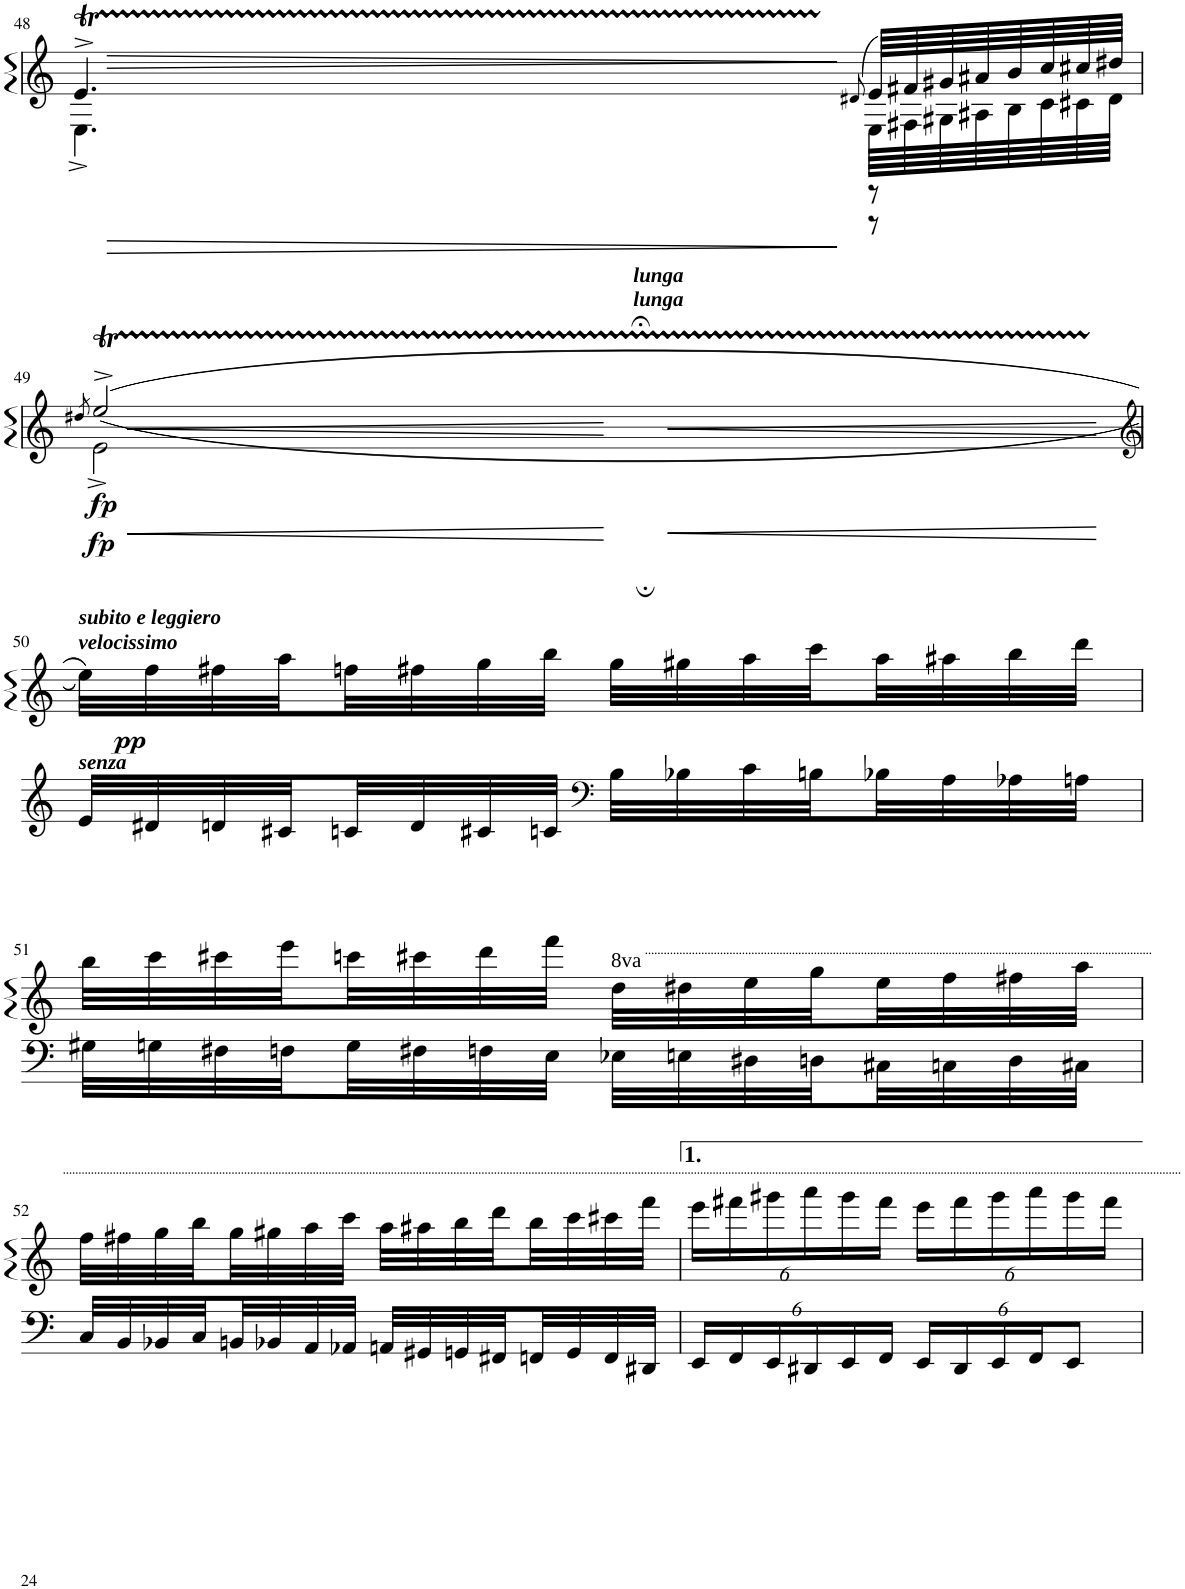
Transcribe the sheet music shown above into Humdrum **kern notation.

**kern	**kern	**dynam
*part1	*part1	*part1
*staff2	*staff1	*staff1/2
*I"Piano	*	*
*I'Pno	*	*
!!LO:PB:g=z
*clefF4	*clefG2	*
*k[]	*k[]	*
*M2/4	*M2/4	*
=48	=48	=48
*	*^	*
*	*	*^	*
*	*	*	*^	*
2r	4.et^/	4.E^\	64e!	64E!	.
!	!	!	!	!	!LO:HP:b
.	.	.	64f!	64F!	>
!	!	!	!	!	!LO:HP:b
.	.	.	64e!	64E!	>
.	.	.	64f!	64F!	.
.	.	.	64e!	64E!	.
.	.	.	64f!	64F!	.
.	.	.	64e!	64E!	.
.	.	.	64f!	64F!	.
.	.	.	64e!	64E!	.
.	.	.	64f!	64F!	.
.	.	.	64e!	64E!	.
.	.	.	64f!	64F!	.
.	.	.	64e!	64E!	.
.	.	.	64f!	64F!	.
.	.	.	64e!	64E!	.
.	.	.	64f!	64F!	.
.	.	.	64e!	64E!	.
.	.	.	64f!	64F!	.
.	.	.	64e!	64E!	.
.	.	.	64f!	64F!	.
.	.	.	64e!	64E!	.
.	.	.	64f!	64F!	.
.	.	.	64e!	64E!	.
.	.	.	64f!	64F!	.
.	(8qd#X/	.	.	.	.
.	64e/LLLL)	64E\LLLL	8r	8r	.
.	64f#X/	64F#X\	.	.	.
.	64g#X/	64G#X\	.	.	.
.	64a#X/	64A#X\	.	.	.
.	64b/	64B\	.	.	.
.	64cc/	64c\	.	.	.
.	64cc#X/	64c#X\	.	.	.
.	64dd#X/JJJJ	64d#\JJJJ	.	.	.
!!LO:LB:g=z	!!	!!	!!
=49	=49	=49	=49	=49	=49
.	.	.	.	8qdd#X/	.
!	!	!	!	!	!LO:DY:b
!	!	!	!	!	!LO:DY:n=1:b
2r	(<(>2eet^/	2e^\	64ee!	64e!	fp fp
!	!	!	!	!	!LO:HP:b
.	.	.	64ff!i	64f!i	<
!	!	!	!	!	!LO:HP:b
.	.	.	64ee!i	64e!i	<
.	.	.	64ff!i	64f!i	.
.	.	.	64ee!i	64e!i	.
.	.	.	64ff!i	64f!i	.
.	.	.	64ee!i	64e!i	.
.	.	.	64ff!i	64f!i	.
.	.	.	64ee!i	64e!i	.
.	.	.	64ff!i	64f!i	.
.	.	.	64ee!i	64e!i	.
.	.	.	64ff!i	64f!i	.
.	.	.	64ee!i	64e!i	.
.	.	.	64ff!i	64f!i	.
.	.	.	64ee!i	64e!i	.
.	.	.	64ff!i	64f!i	.
!	!	!	!LO:TX:a:Bi:t=lunga	!	!
!	!	!	!LO:TX:a:Bi:t=lunga	!	!
.	.	.	64ee;<!	64e;!	] ]
.	.	.	64ff!	64f!	.
.	.	.	64ee!	64e!	.
.	.	.	64ff!	64f!	.
.	.	.	64ee!	64e!	.
.	.	.	64ff!	64f!	.
.	.	.	64ee!	64e!	.
.	.	.	64ff!	64f!	.
.	.	.	64ee!	64e!	.
.	.	.	64ff!	64f!	.
.	.	.	64ee!	64e!	.
.	.	.	64ff!	64f!	.
.	.	.	64ee!	64e!	.
.	.	.	64ff!	64f!	.
.	.	.	64ee!	64e!	[ [
.	.	.	64ryy	64ryy	.
*	*v	*v	*v	*v	*
!!LO:LB:g=z
=50	=50	=50
*clefG2	*	*
*	*^	*
*	*	*^	*
*	*	*	*^	*
!	!LO:TX:a:Bi:t=velocissimo	!	!	!	!
!	!LO:TX:a:Bi:t=subito e leggiero	!	!	!	!
!LO:TX:a:Bi:t=senza	!	!	!	!	!
!	!	!	!	!	!LO:DY:b
*	*v	*v	*v	*v	*
32e/LLL	32ee\LLL))	pp
32d#X/	32ff\	.
32dn/	32ff#X\	.
32c#X/	32aa\	.
32cn/	32ffn\	.
32d/	32ff#X\	.
32c#X/	32gg\	.
32cn/JJJ	32bb\JJJ	.
*clefF4	*	*
32B\LLL	32gg\LLL	.
32B-X\	32gg#X\	.
32c\	32aa\	.
32Bn\	32ccc\	.
32B-X\	32aa\	.
32A\	32aa#X\	.
32A-X\	32bb\	.
32An\JJJ	32ddd\JJJ	.
!!LO:LB:g=z
=51	=51	=51
32G#X\LLL	32bb\LLL	.
32Gn\	32ccc\	.
32F#X\	32ccc#X\	.
32Fn\	32eee\	.
32G\	32cccn\	.
32F#X\	32ccc#X\	.
32Fn\	32ddd\	.
32E\JJJ	32fff\JJJ	.
32E-X\LLL	32ddd\LLL	.
32En\	32ddd#X\	.
32D#X\	32eee\	.
32Dn\	32ggg\	.
32C#X\	32eee\	.
32Cn\	32fff\	.
32D\	32fff#X\	.
32C#X\JJJ	32aaa\JJJ	.
!!LO:LB:g=z
=52	=52	=52
32C/LLL	32fff\LLL	.
32BB/	32fff#X\	.
32BB-X/	32ggg\	.
32C/	32bbb\	.
32BBn/	32ggg\	.
32BB-X/	32ggg#X\	.
32AA/	32aaa\	.
32AA-X/JJJ	32cccc\JJJ	.
32AAn/LLL	32aaa\LLL	.
32GG#X/	32aaa#X\	.
32GGn/	32bbb\	.
32FF#X/	32dddd\	.
32FFn/	32bbb\	.
32GG/	32cccc\	.
32FF/	32cccc#X\	.
32DD#X/JJJ	32ffff\JJJ	.
=53	=53	=53
*Xbrackettup	*Xbrackettup	*
*^	*	*
24EE/LL	4..ryy	24eeee\LL	.
24FF/	.	24ffff#X\	.
24EE/	.	24gggg#X\	.
24DD#X/	.	24aaaa\	.
24EE/	.	24gggg#\	.
24FF/JJ	.	24ffff#\JJ	.
24EE/LL	.	24eeee\LL	.
24DD#/	.	24ffff#\	.
24EE/	.	24gggg#\	.
24FF/J	.	24aaaa\	.
12EE/J	.	24gggg#\	.
.	32ryy	.	.
.	.	24ffff#\JJ	.
.	32ryy	.	.
*v	*v	*	*
=	=	=
*-	*-	*-
